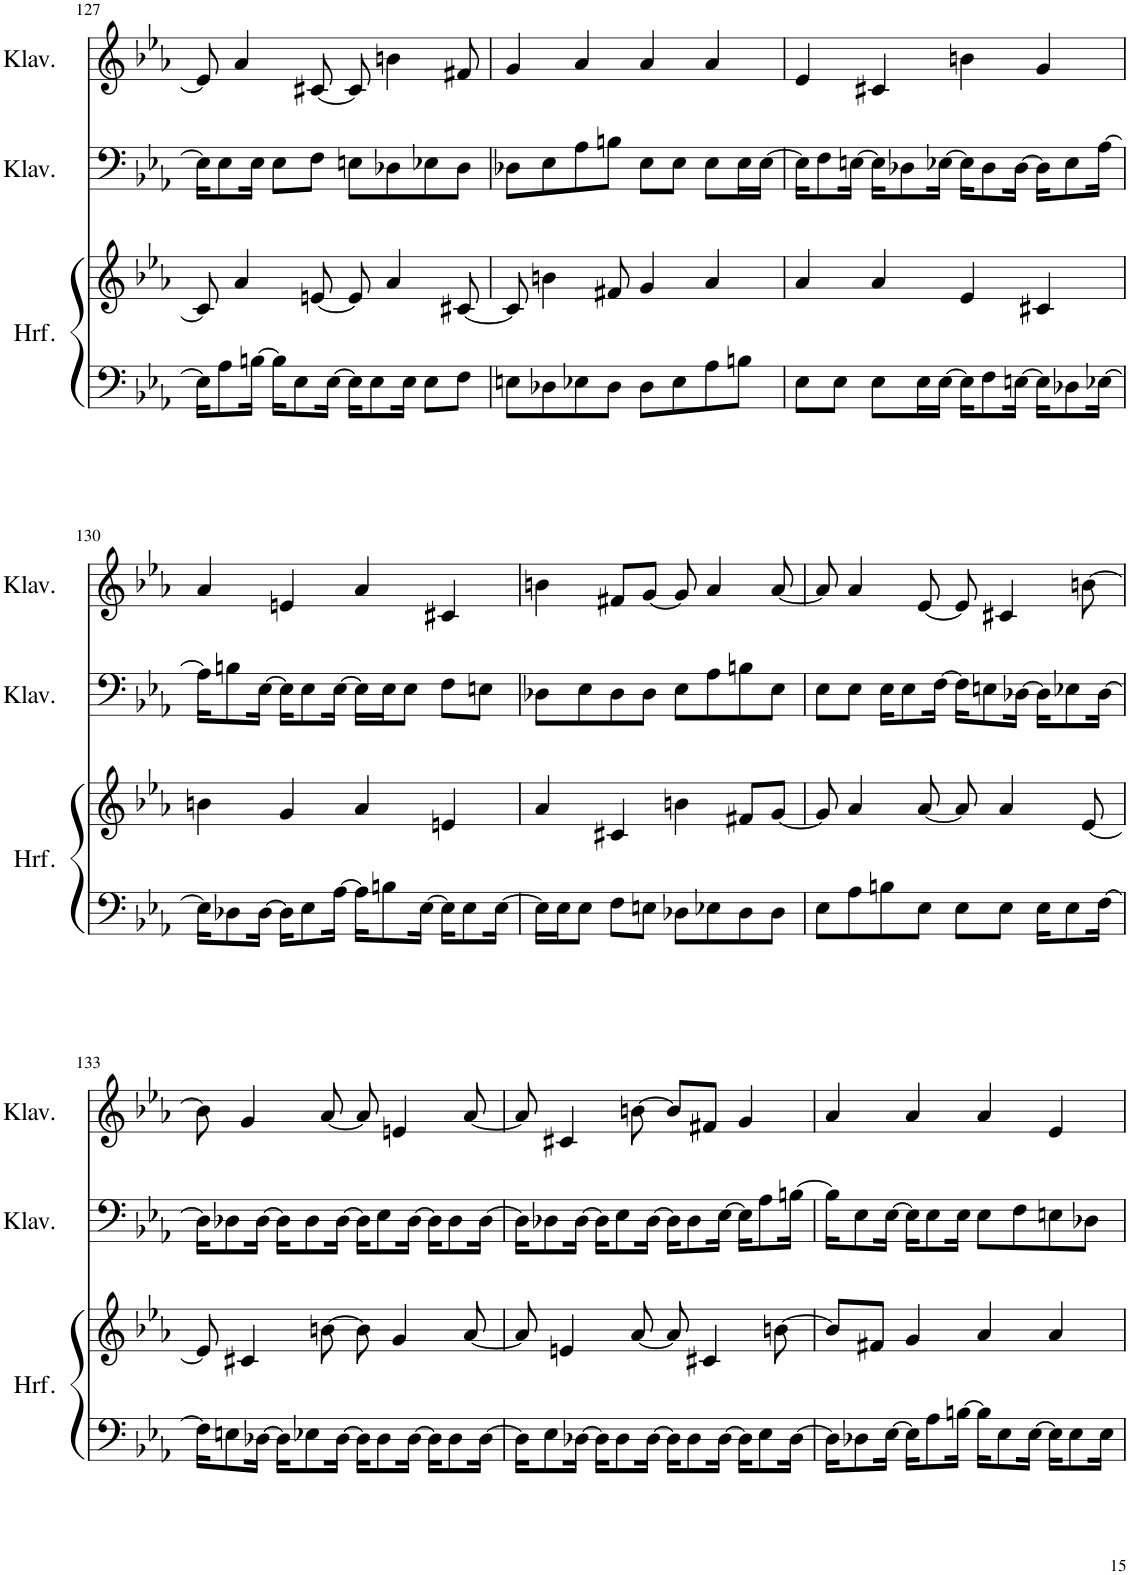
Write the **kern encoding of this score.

**kern	**kern	**kern	**kern
*part3	*part3	*part2	*part1
*staff4	*staff3	*staff2	*staff1
*I"Harfe	*	*I"Klavier	*I"Klavier
*I'Hrf.	*	*I'Klav.	*I'Klav.
!!LO:PB:g=z
*clefF4	*clefG2	*clefF4	*clefG2
*k[b-e-a-]	*k[b-e-a-]	*k[b-e-a-]	*k[b-e-a-]
*M4/4	*M4/4	*M4/4	*M4/4
=127	=127	=127	=127
16E-\KL]	8c#/]	16E-\KL]	8e/]
8A-\	.	8E-\	.
.	4a-/	.	4a-/
[16Bn\Jk	.	16E-\Jk	.
16B\KL]	.	8E-\L	.
8E-\	.	.	.
.	[8en/	8F\J	[8c#X/
[16E-\Jk	.	.	.
16E-\KL]	8e/]	8En\L	8c#/]
8E-\	.	.	.
.	4a-/	8D-X\	4bn\
16E-\Jk	.	.	.
8E-\L	.	8E-X\	.
8F\J	[8c#X/	8D-\J	8f#X/
=128	=128	=128	=128
8En\L	8c#/]	8D-X\L	4g/
8D-X\	4bn\	8E-\	.
8E-X\	.	8A-\	4a-/
8D-\J	8f#X/	8Bn\J	.
8D-\L	4g/	8E-\L	4a-/
8E-\	.	8E-\J	.
8A-\	4a-/	8E-\L	4a-/
8Bn\J	.	16E-\L	.
.	.	[16E-\JJ	.
=129	=129	=129	=129
8E-\L	4a-/	16E-\KL]	4e-/
.	.	8F\	.
8E-\J	.	.	.
.	.	[16En\Jk	.
8E-\L	4a-/	16E\KL]	4c#X/
.	.	8D-X\	.
16E-\L	.	.	.
[16E-\JJ	.	[16E-X\Jk	.
16E-\KL]	4e-/	16E-\KL]	4bn\
8F\	.	8D-\	.
[16En\Jk	.	[16D-\Jk	.
16E\KL]	4c#X/	16D-\KL]	4g/
8D-X\	.	8E-\	.
[16E-X\Jk	.	[16A-\Jk	.
!!LO:LB:g=z
=130	=130	=130	=130
16E-\KL]	4bn\	16A-\KL]	4a-/
8D-X\	.	8Bn\	.
[16D-\Jk	.	[16E-\Jk	.
16D-\KL]	4g/	16E-\KL]	4en/
8E-\	.	8E-\	.
[16A-\Jk	.	[16E-\Jk	.
16A-\KL]	4a-/	16E-\LL]	4a-/
8Bn\	.	16E-\J	.
.	.	8E-\J	.
[16E-\Jk	.	.	.
16E-\KL]	4en/	8F\L	4c#X/
8E-\	.	.	.
.	.	8En\J	.
[16E-\Jk	.	.	.
=131	=131	=131	=131
16E-\LL]	4a-/	8D-X\L	4bn\
16E-\J	.	.	.
8E-\J	.	8E-\	.
8F\L	4c#X/	8D-\	8f#X/L
8En\J	.	8D-\J	[8g/J
8D-X\L	4bn\	8E-\L	8g/]
8E-X\	.	8A-\	4a-/
8D-\	8f#X/L	8Bn\	.
8D-\J	[8g/J	8E-\J	[8a-/
=132	=132	=132	=132
8E-\L	8g/]	8E-\L	8a-/]
8A-\	4a-/	8E-\J	4a-/
8Bn\	.	16E-\KL	.
.	.	8E-\	.
8E-\J	[8a-/	.	[8e-/
.	.	[16F\Jk	.
8E-\L	8a-/]	16F\KL]	8e-/]
.	.	8En\	.
8E-\J	4a-/	.	4c#X/
.	.	[16D-X\Jk	.
16E-\KL	.	16D-\KL]	.
8E-\	.	8E-X\	.
.	[8e-/	.	[8bn\
[16F\Jk	.	[16D-\Jk	.
!!LO:LB:g=z
=133	=133	=133	=133
16F\KL]	8e-/]	16D-\KL]	8b\]
8En\	.	8D-X\	.
.	4c#X/	.	4g/
[16D-X\Jk	.	[16D-\Jk	.
16D-\KL]	.	16D-\KL]	.
8E-X\	.	8D-\	.
.	[8bn\	.	[8a-/
[16D-\Jk	.	[16D-\Jk	.
16D-\KL]	8b\]	16D-\KL]	8a-/]
8D-\	.	8E-\	.
.	4g/	.	4en/
[16D-\Jk	.	[16D-\Jk	.
16D-\KL]	.	16D-\KL]	.
8D-\	.	8D-\	.
.	[8a-/	.	[8a-/
[16D-\Jk	.	[16D-\Jk	.
=134	=134	=134	=134
16D-\KL]	8a-/]	16D-\KL]	8a-/]
8E-\	.	8D-X\	.
.	4en/	.	4c#X/
[16D-X\Jk	.	[16D-\Jk	.
16D-\KL]	.	16D-\KL]	.
8D-\	.	8E-\	.
.	[8a-/	.	[8bn\
[16D-\Jk	.	[16D-\Jk	.
16D-\KL]	8a-/]	16D-\KL]	8b/L]
8D-\	.	8D-\	.
.	4c#X/	.	8f#X/J
[16D-\Jk	.	[16E-\Jk	.
16D-\KL]	.	16E-\KL]	4g/
8E-\	.	8A-\	.
.	[8bn\	.	.
[16D-\Jk	.	[16Bn\Jk	.
=135	=135	=135	=135
16D-\KL]	8b/L]	16B\KL]	4a-/
8D-X\	.	8E-\	.
.	8f#X/J	.	.
[16E-\Jk	.	[16E-\Jk	.
16E-\KL]	4g/	16E-\KL]	4a-/
8A-\	.	8E-\	.
[16Bn\Jk	.	16E-\Jk	.
16B\KL]	4a-/	8E-\L	4a-/
8E-\	.	.	.
.	.	8F\	.
[16E-\Jk	.	.	.
16E-\KL]	4a-/	8En\	4e-/
8E-\	.	.	.
.	.	8D-X\J	.
16E-\Jk	.	.	.
=	=	=	=
*-	*-	*-	*-
